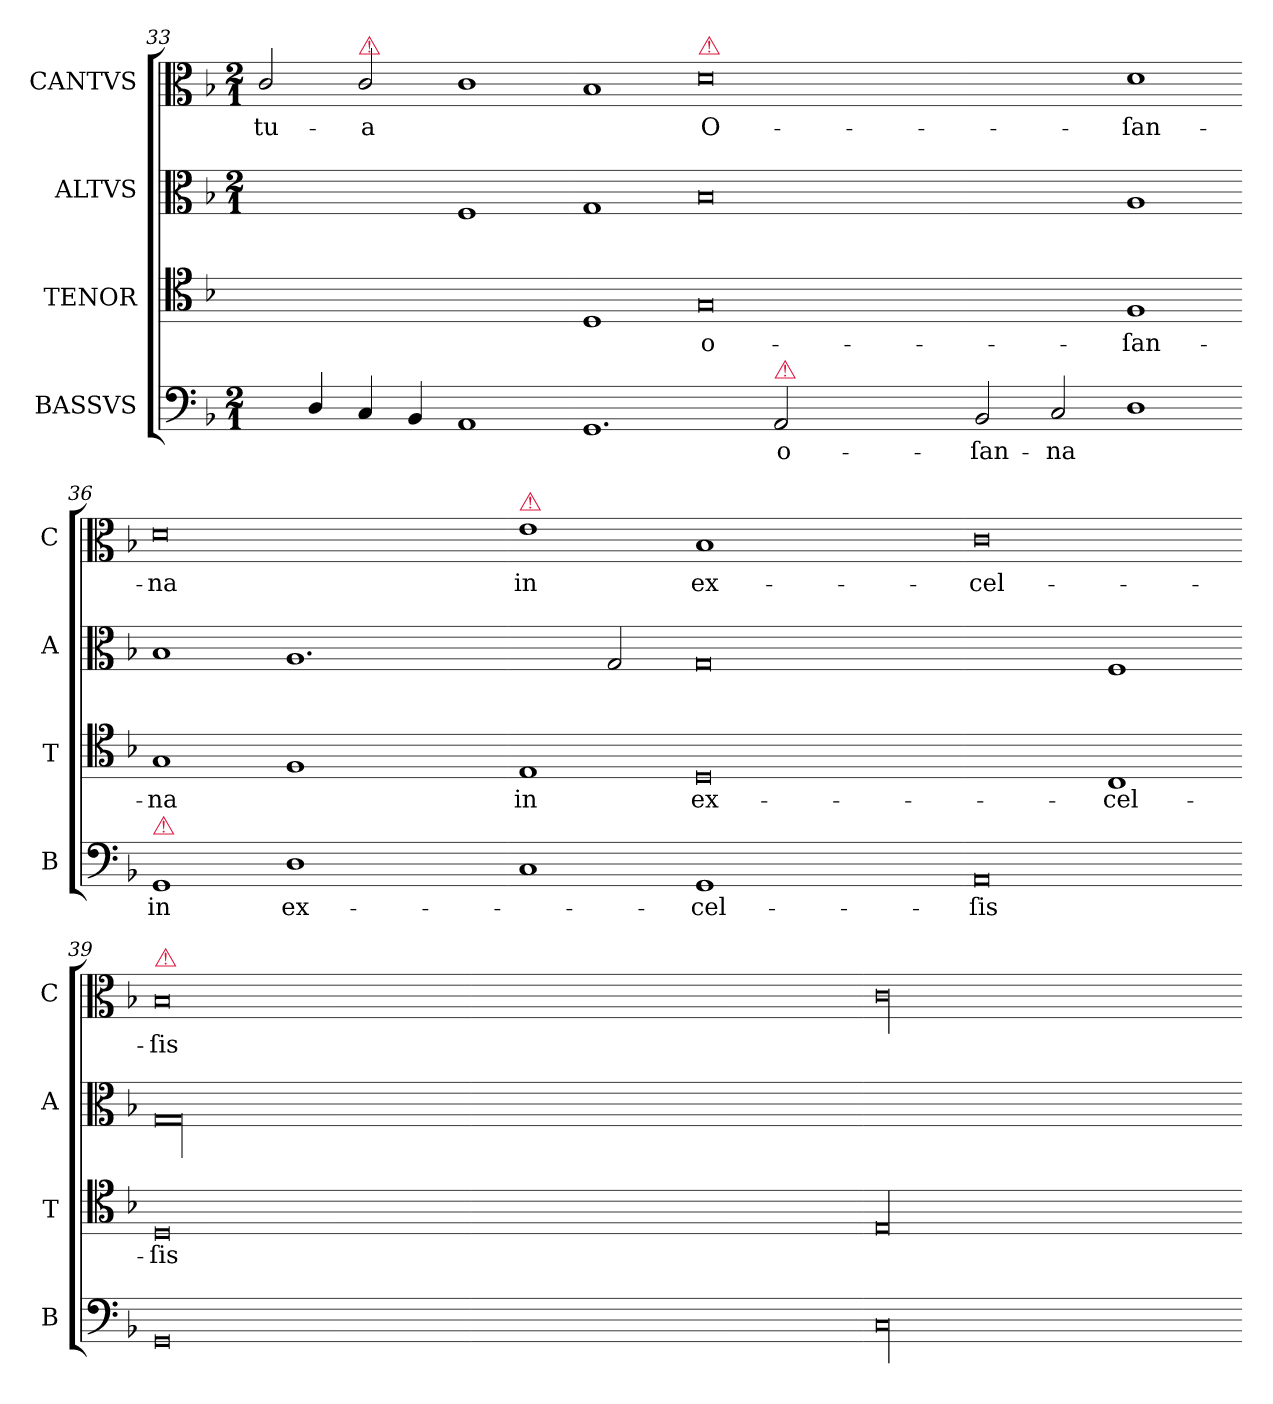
**kern	**text	**kern	**text	**kern	**kern	**text
*part4	*part4	*part3	*part3	*part2	*part1	*part1
*staff4	*staff4	*staff3	*staff3	*staff2	*staff1	*staff1
*I"BASSVS	*	*I"TENOR	*	*I"ALTVS	*I"CANTVS	*
*I'B	*	*I'T	*	*I'A	*I'C	*
*clefF4	*	*clefC4	*	*clefC3	*clefC3	*
*k[b-]	*	*k[b-]	*	*k[b-]	*k[b-]	*
*d:	*	*d:	*	*d:	*d:	*
*M2/1	*	*	*	*M2/1	*M2/1	*
=33	=33	=33	=33	=33	=33	=33
4ryy	.	0ryy	.	1ryy	2c/	tu-
4D/	.	.	.	.	.	.
!	!	!	!	!	!LO:TX:a:color=crimson:t=⚠	!
4C/	.	.	.	.	2c/	-a
4BB-/	.	.	.	.	.	.
1AA	.	.	.	1F	1c	.
=34-	=34-	=34-	=34-	=34-	=34-	=34-
1.GG	.	1D	.	1G	1B-	.
!	!	!	!	!	!LO:TX:a:color=crimson:t=⚠	!
.	.	0G	o-	0B-	0d	O-
!LO:TX:a:color=crimson:t=⚠	!	!	!	!	!	!
2AA/	o-	.	.	.	.	.
1ryy	.	.	.	.	.	.
=35-	=35-	=35-	=35-	=35-	=35-	=35-
2BB-/	-ſan-	1ryy	.	1ryy	1ryy	.
2C/	-na	.	.	.	.	.
1D	.	1F	-ſan-	1A	1d	-ſan-
=36-	=36-	=36-	=36-	=36-	=36-	=36-
!LO:TX:a:color=crimson:t=⚠	!	!	!	!	!	!
1GG	in	1G	-na	1B-	0d	-na
1D	ex-	1F	.	1.A	.	.
2ryy	.	2ryy	.	.	2ryy	.
=37-	=37-	=37-	=37-	=37-	=37-	=37-
!	!	!	!	!	!LO:TX:a:color=crimson:t=⚠	!
1C	.	1E	in	2ryy	1e	in
.	.	.	.	2G/	.	.
1GG	-cel-	0D	ex-	0G	1B-	ex-
1ryy	.	.	.	.	1ryy	.
=38-	=38-	=38-	=38-	=38-	=38-	=38-
0AA	-ſis	1ryy	.	1ryy	0c	-cel-
.	.	1C	-cel-	1F	.	.
=39-	=39-	=39-	=39-	=39-	=39-	=39-
!	!	!	!	!	!LO:TX:a:color=crimson:t=⚠	!
0GG	.	0D	-ſis	000G	0B-	-ſis
00.ryy	.	00.ryy	.	.	00.ryy	.
=40-	=40-	=40-	=40-	=40-	=40-	=40-
00C\	.	00E	.	00ryy	00c	.
=-	=-	=-	=-	=-	=-	=-
*-	*-	*-	*-	*-	*-	*-
